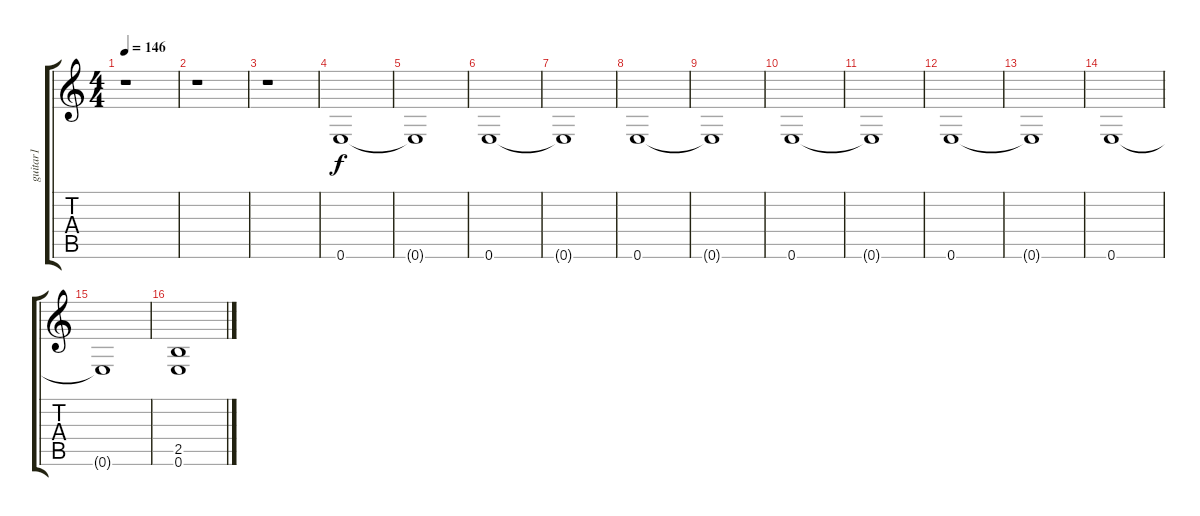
\track ("guitar1" "guitar1") {instrument overdrivenguitar}
\staff {score tabs}
\tuning (E4 B3 G3 D3 A2 E2) {hide}
\ts (4 4)
\tempo 146
\clef g2
\ks c
r.1{dy f} |
r.1 |
r.1 |
0.6.1 |
0.6{t}.1 |
0.6.1 |
0.6{t}.1 |
0.6.1 |
0.6{t}.1 |
0.6.1 |
0.6{t}.1 |
0.6.1 |
0.6{t}.1 |
0.6.1 |
0.6{t}.1 |
(2.5 0.6).1
